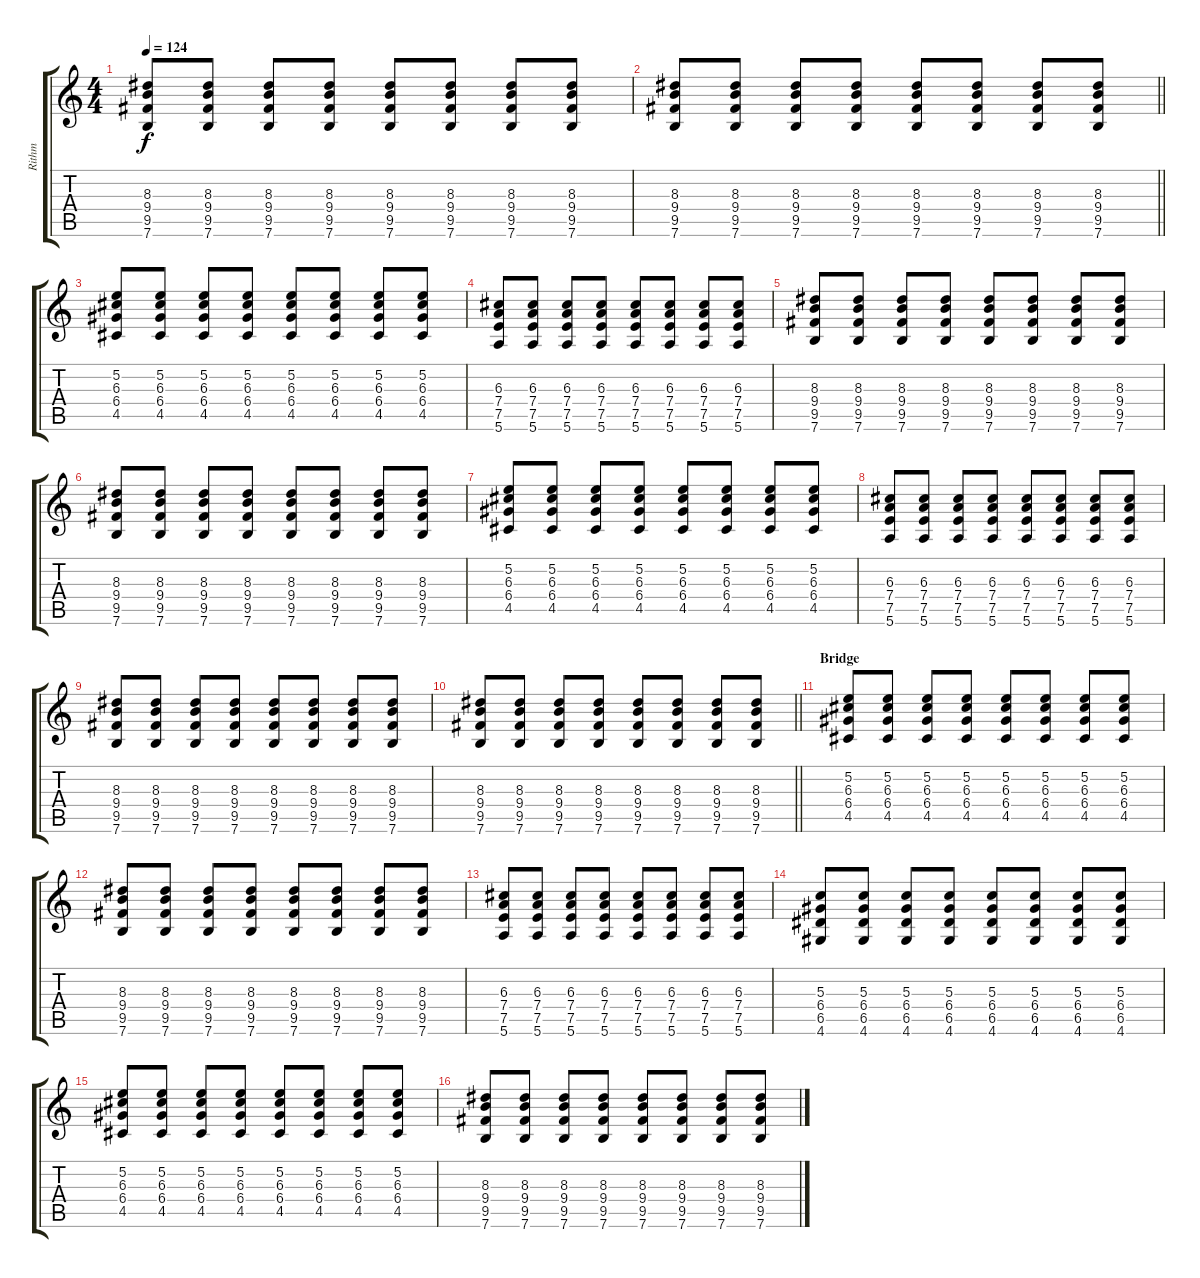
\track ("Rithm" "Rithm") {instrument electricguitarclean}
\staff {score tabs}
\tuning (E4 B3 G3 D3 A2 E2) {hide}
\ts (4 4)
\tempo 124
\clef g2
\ks c
(8.3 9.4 9.5 7.6).8{dy f} (8.3 9.4 9.5 7.6).8 (8.3 9.4 9.5 7.6).8 (8.3 9.4 9.5 7.6).8 (8.3 9.4 9.5 7.6).8 (8.3 9.4 9.5 7.6).8 (8.3 9.4 9.5 7.6).8 (8.3 9.4 9.5 7.6).8 |
\barLineRight lightlight
(8.3 9.4 9.5 7.6).8 (8.3 9.4 9.5 7.6).8 (8.3 9.4 9.5 7.6).8 (8.3 9.4 9.5 7.6).8 (8.3 9.4 9.5 7.6).8 (8.3 9.4 9.5 7.6).8 (8.3 9.4 9.5 7.6).8 (8.3 9.4 9.5 7.6).8 |
(5.2 6.3 6.4 4.5).8 (5.2 6.3 6.4 4.5).8 (5.2 6.3 6.4 4.5).8 (5.2 6.3 6.4 4.5).8 (5.2 6.3 6.4 4.5).8 (5.2 6.3 6.4 4.5).8 (5.2 6.3 6.4 4.5).8 (5.2 6.3 6.4 4.5).8 |
(6.3 7.4 7.5 5.6).8 (6.3 7.4 7.5 5.6).8 (6.3 7.4 7.5 5.6).8 (6.3 7.4 7.5 5.6).8 (6.3 7.4 7.5 5.6).8 (6.3 7.4 7.5 5.6).8 (6.3 7.4 7.5 5.6).8 (6.3 7.4 7.5 5.6).8 |
(8.3 9.4 9.5 7.6).8 (8.3 9.4 9.5 7.6).8 (8.3 9.4 9.5 7.6).8 (8.3 9.4 9.5 7.6).8 (8.3 9.4 9.5 7.6).8 (8.3 9.4 9.5 7.6).8 (8.3 9.4 9.5 7.6).8 (8.3 9.4 9.5 7.6).8 |
(8.3 9.4 9.5 7.6).8 (8.3 9.4 9.5 7.6).8 (8.3 9.4 9.5 7.6).8 (8.3 9.4 9.5 7.6).8 (8.3 9.4 9.5 7.6).8 (8.3 9.4 9.5 7.6).8 (8.3 9.4 9.5 7.6).8 (8.3 9.4 9.5 7.6).8 |
(5.2 6.3 6.4 4.5).8 (5.2 6.3 6.4 4.5).8 (5.2 6.3 6.4 4.5).8 (5.2 6.3 6.4 4.5).8 (5.2 6.3 6.4 4.5).8 (5.2 6.3 6.4 4.5).8 (5.2 6.3 6.4 4.5).8 (5.2 6.3 6.4 4.5).8 |
(6.3 7.4 7.5 5.6).8 (6.3 7.4 7.5 5.6).8 (6.3 7.4 7.5 5.6).8 (6.3 7.4 7.5 5.6).8 (6.3 7.4 7.5 5.6).8 (6.3 7.4 7.5 5.6).8 (6.3 7.4 7.5 5.6).8 (6.3 7.4 7.5 5.6).8 |
(8.3 9.4 9.5 7.6).8 (8.3 9.4 9.5 7.6).8 (8.3 9.4 9.5 7.6).8 (8.3 9.4 9.5 7.6).8 (8.3 9.4 9.5 7.6).8 (8.3 9.4 9.5 7.6).8 (8.3 9.4 9.5 7.6).8 (8.3 9.4 9.5 7.6).8 |
\barLineRight lightlight
(8.3 9.4 9.5 7.6).8 (8.3 9.4 9.5 7.6).8 (8.3 9.4 9.5 7.6).8 (8.3 9.4 9.5 7.6).8 (8.3 9.4 9.5 7.6).8 (8.3 9.4 9.5 7.6).8 (8.3 9.4 9.5 7.6).8 (8.3 9.4 9.5 7.6).8 |
\section ("" "Bridge")
(5.2 6.3 6.4 4.5).8 (5.2 6.3 6.4 4.5).8 (5.2 6.3 6.4 4.5).8 (5.2 6.3 6.4 4.5).8 (5.2 6.3 6.4 4.5).8 (5.2 6.3 6.4 4.5).8 (5.2 6.3 6.4 4.5).8 (5.2 6.3 6.4 4.5).8 |
(8.3 9.4 9.5 7.6).8 (8.3 9.4 9.5 7.6).8 (8.3 9.4 9.5 7.6).8 (8.3 9.4 9.5 7.6).8 (8.3 9.4 9.5 7.6).8 (8.3 9.4 9.5 7.6).8 (8.3 9.4 9.5 7.6).8 (8.3 9.4 9.5 7.6).8 |
(6.3 7.4 7.5 5.6).8 (6.3 7.4 7.5 5.6).8 (6.3 7.4 7.5 5.6).8 (6.3 7.4 7.5 5.6).8 (6.3 7.4 7.5 5.6).8 (6.3 7.4 7.5 5.6).8 (6.3 7.4 7.5 5.6).8 (6.3 7.4 7.5 5.6).8 |
(5.3 6.4 6.5 4.6).8 (5.3 6.4 6.5 4.6).8 (5.3 6.4 6.5 4.6).8 (5.3 6.4 6.5 4.6).8 (5.3 6.4 6.5 4.6).8 (5.3 6.4 6.5 4.6).8 (5.3 6.4 6.5 4.6).8 (5.3 6.4 6.5 4.6).8 |
(5.2 6.3 6.4 4.5).8 (5.2 6.3 6.4 4.5).8 (5.2 6.3 6.4 4.5).8 (5.2 6.3 6.4 4.5).8 (5.2 6.3 6.4 4.5).8 (5.2 6.3 6.4 4.5).8 (5.2 6.3 6.4 4.5).8 (5.2 6.3 6.4 4.5).8 |
(8.3 9.4 9.5 7.6).8 (8.3 9.4 9.5 7.6).8 (8.3 9.4 9.5 7.6).8 (8.3 9.4 9.5 7.6).8 (8.3 9.4 9.5 7.6).8 (8.3 9.4 9.5 7.6).8 (8.3 9.4 9.5 7.6).8 (8.3 9.4 9.5 7.6).8
